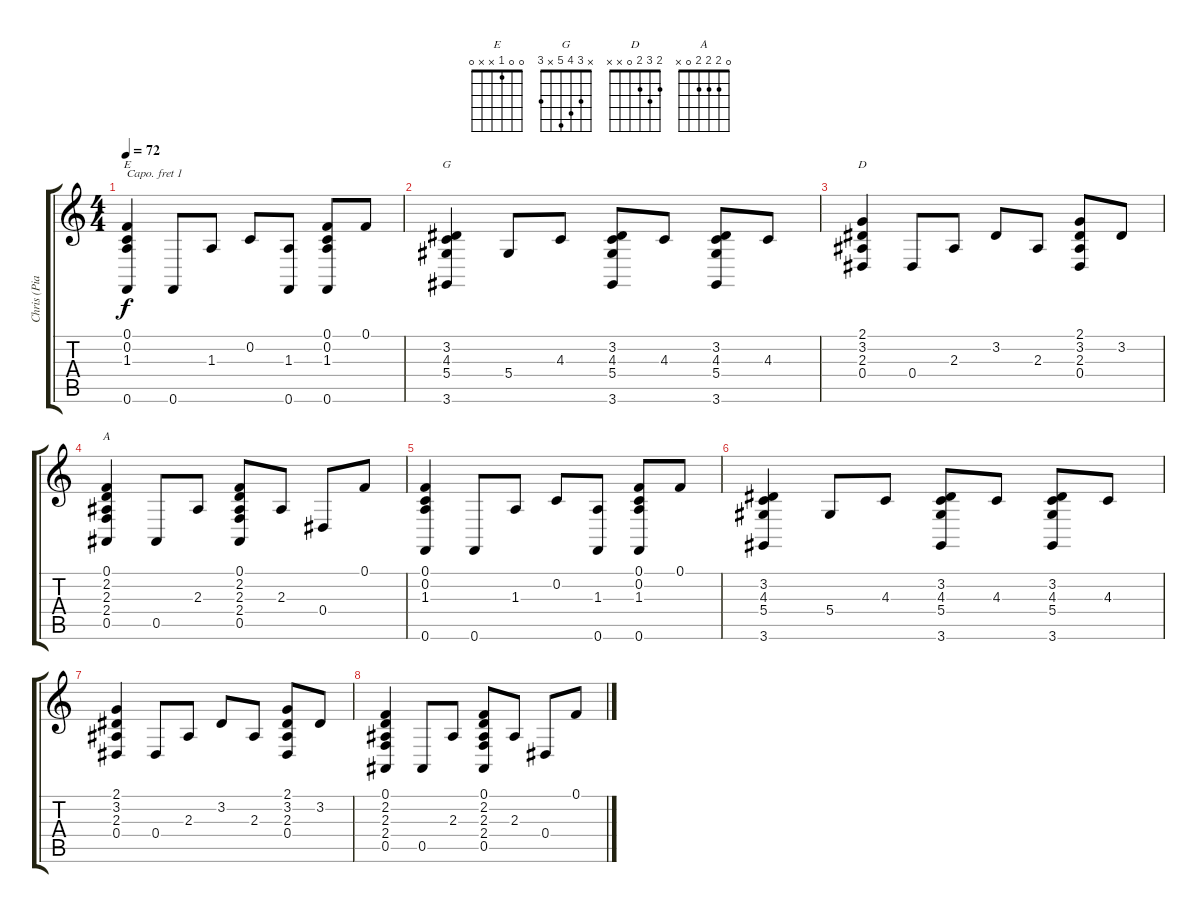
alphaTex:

\track ("Chris (Piano) Capo 1st Fret" "Chris (Pia") {instrument acousticgrandpiano}
\staff {score tabs}
\capo 1
\tuning (E4 B3 G3 D3 A2 E2) {hide}
\chord ("E" 0 0 1 x x 0)
\chord ("G" x 3 4 5 x 3)
\chord ("D" 2 3 2 0 x x)
\chord ("A" 0 2 2 2 0 x)
\ts (4 4)
\tempo 72
\clef g2
\ks c
(0.1 0.2 1.3 0.6).4{ch "E" dy f} 0.6.8 1.3.8 0.2.8 (1.3 0.6).8 (0.1 0.2 1.3 0.6).8 0.1.8 |
(3.2 4.3 5.4 3.6).4{ch "G"} 5.4.8 4.3.8 (3.2 4.3 5.4 3.6).8 4.3.8 (3.2 4.3 5.4 3.6).8 4.3.8 |
(2.1 3.2 2.3 0.4).4{ch "D"} 0.4.8 2.3.8 3.2.8 2.3.8 (2.1 3.2 2.3 0.4).8 3.2.8 |
(0.1 2.2 2.3 2.4 0.5).4{ch "A"} 0.5.8 2.3.8 (0.1 2.2 2.3 2.4 0.5).8 2.3.8 0.4.8 0.1.8 |
(0.1 0.2 1.3 0.6).4 0.6.8 1.3.8 0.2.8 (1.3 0.6).8 (0.1 0.2 1.3 0.6).8 0.1.8 |
(3.2 4.3 5.4 3.6).4 5.4.8 4.3.8 (3.2 4.3 5.4 3.6).8 4.3.8 (3.2 4.3 5.4 3.6).8 4.3.8 |
(2.1 3.2 2.3 0.4).4{volume 0} 0.4.8 2.3.8 3.2.8 2.3.8 (2.1 3.2 2.3 0.4).8 3.2.8 |
(0.1 2.2 2.3 2.4 0.5).4 0.5.8 2.3.8 (0.1 2.2 2.3 2.4 0.5).8 2.3.8 0.4.8 0.1.8
